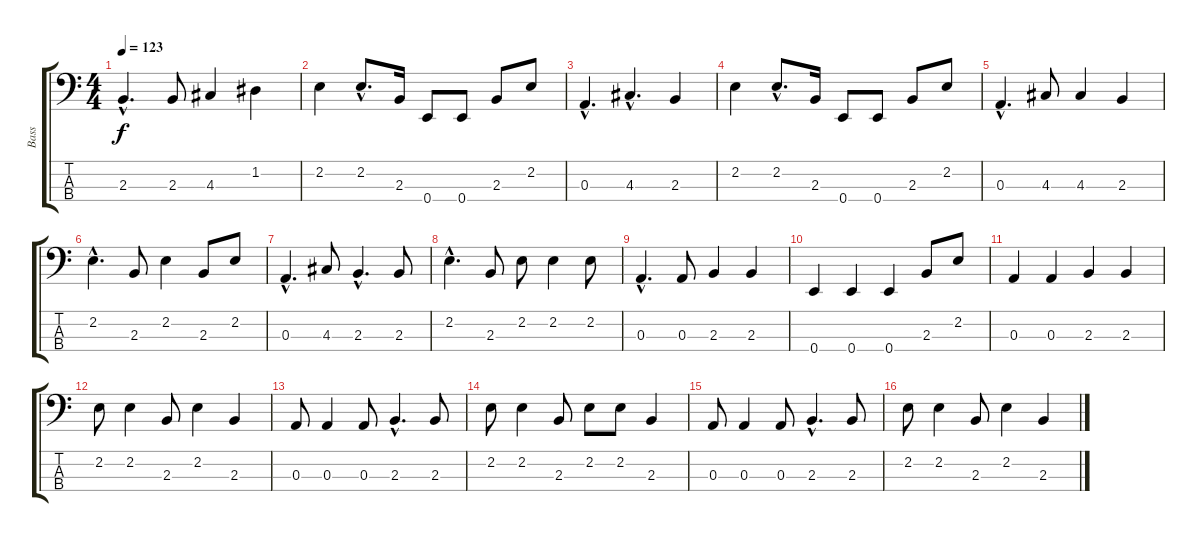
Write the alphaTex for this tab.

\track ("Bass" "Bass") {instrument electricbassfinger}
\staff {score tabs}
\tuning (G2 D2 A1 E1) {hide}
\ts (4 4)
\tempo 123
\clef f4
\ks c
2.3{hac}.4{d dy f} 2.3.8 4.3.4 1.2.4 |
2.2.4 2.2{hac}.8{d} 2.3.16 0.4.8 0.4.8 2.3.8 2.2.8 |
0.3{hac}.4{d} 4.3{hac}.4{d} 2.3.4 |
2.2.4 2.2{hac}.8{d} 2.3.16 0.4.8 0.4.8 2.3.8 2.2.8 |
0.3{hac}.4{d} 4.3.8 4.3.4 2.3.4 |
2.2{hac}.4{d} 2.3.8 2.2.4 2.3.8 2.2.8 |
0.3{hac}.4{d} 4.3.8 2.3{hac}.4{d} 2.3.8 |
2.2{hac}.4{d} 2.3.8 2.2.8 2.2.4 2.2.8 |
0.3{hac}.4{d} 0.3.8 2.3.4 2.3.4 |
0.4.4 0.4.4 0.4.4 2.3.8 2.2.8 |
0.3.4 0.3.4 2.3.4 2.3.4 |
2.2.8 2.2.4 2.3.8 2.2.4 2.3.4 |
0.3.8 0.3.4 0.3.8 2.3{hac}.4{d} 2.3.8 |
2.2.8 2.2.4 2.3.8 2.2.8 2.2.8 2.3.4 |
0.3.8 0.3.4 0.3.8 2.3{hac}.4{d} 2.3.8 |
2.2.8 2.2.4 2.3.8 2.2.4 2.3.4
